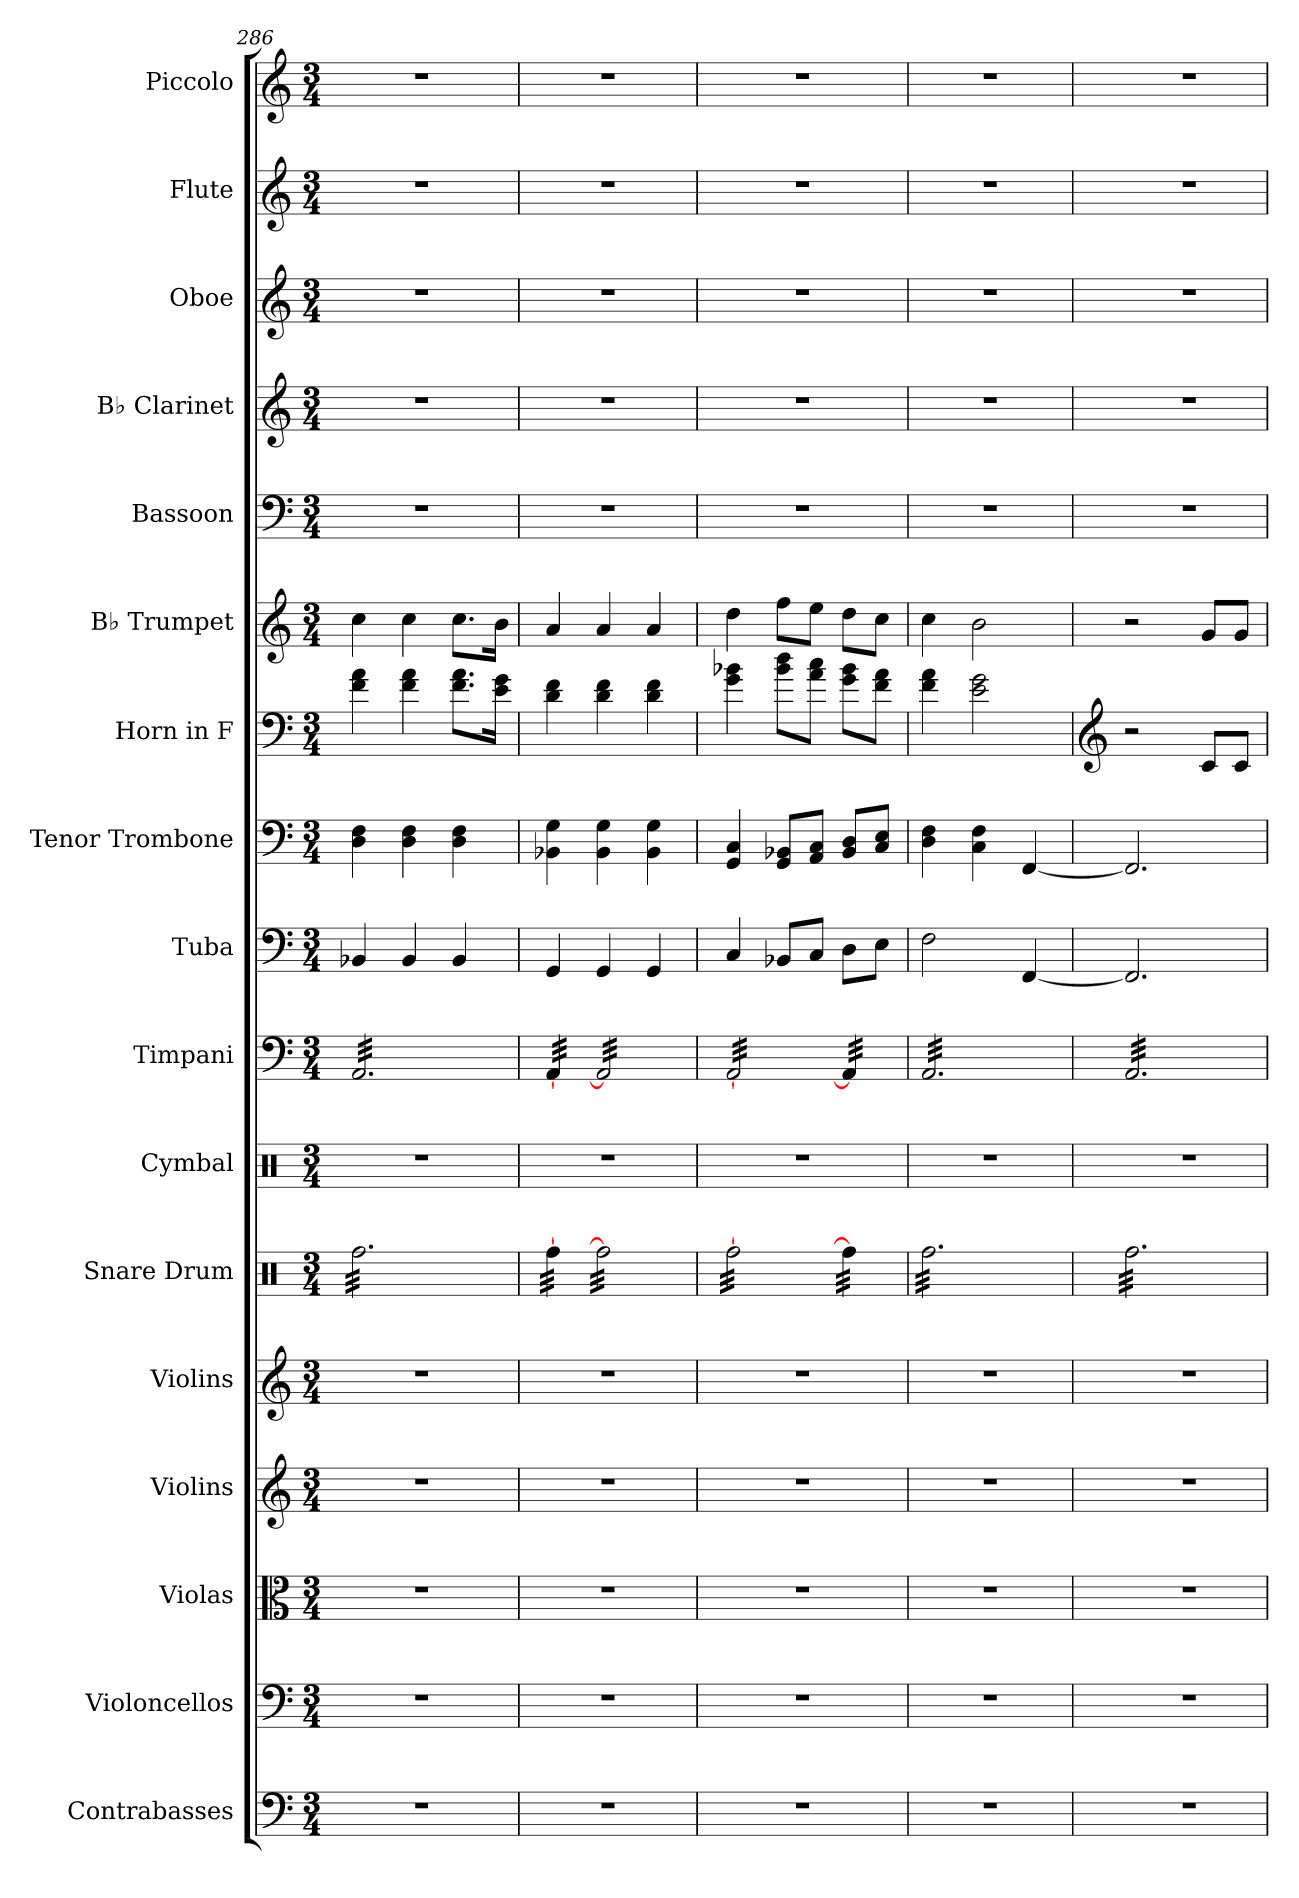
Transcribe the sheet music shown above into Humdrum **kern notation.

**kern	**kern	**kern	**kern	**kern	**kern	**kern	**kern	**kern	**kern	**kern	**kern	**kern	**kern	**kern	**kern	**kern
*part17	*part16	*part15	*part14	*part13	*part12	*part11	*part10	*part9	*part8	*part7	*part6	*part5	*part4	*part3	*part2	*part1
*staff17	*staff16	*staff15	*staff14	*staff13	*staff12	*staff11	*staff10	*staff9	*staff8	*staff7	*staff6	*staff5	*staff4	*staff3	*staff2	*staff1
*I"Contrabasses	*I"Violoncellos	*I"Violas	*I"Violins	*I"Violins	*I"Snare Drum	*I"Cymbal	*I"Timpani	*I"Tuba	*I"Tenor Trombone	*I"Horn in F	*I"B♭ Trumpet	*I"Bassoon	*I"B♭ Clarinet	*I"Oboe	*I"Flute	*I"Piccolo
*I'Cbs.	*I'Vcs.	*I'Vlas.	*I'Vlns.	*I'Vlns.	*I'S.D.	*I'Cym.	*I'Timp.	*I'Tba.	*I'T. Tbn.	*	*I'B♭ Tpt.	*I'Bsn.	*I'B♭ Cl.	*I'Ob.	*I'Fl.	*I'Picc.
*clefF4	*clefF4	*clefC3	*clefG2	*clefG2	*clefX	*clefX	*clefF4	*clefF4	*clefF4	*clefF4	*clefG2	*clefF4	*clefG2	*clefG2	*clefG2	*clefG2
*ITrd7c12	*	*	*	*	*	*	*	*	*	*ITrd4c7	*ITrd1c2	*	*ITrd1c2	*	*	*ITrd-7c-12
*k[]	*k[]	*k[]	*k[]	*k[]	*k[]	*k[]	*k[]	*k[]	*k[]	*k[b-]	*k[b-e-]	*k[]	*k[b-e-]	*k[]	*k[]	*k[]
*M3/4	*M3/4	*M3/4	*M3/4	*M3/4	*M3/4	*M3/4	*M3/4	*M3/4	*M3/4	*M3/4	*M3/4	*M3/4	*M3/4	*M3/4	*M3/4	*M3/4
=286	=286	=286	=286	=286	=286	=286	=286	=286	=286	=286	=286	=286	=286	=286	=286	=286
*	*	*	*	*	*tremolo	*	*	*	*	*	*	*	*	*	*	*
*	*	*	*	*	*	*	*tremolo	*	*	*	*	*	*	*	*	*
2.r	2.r	2.r	2.r	2.r	32Rff\LLL	2.r	32AA/LLL	4BB-X/	4D\ 4F\	4B-\ 4d\	4b-\	2.r	2.r	2.r	2.r	2.r
.	.	.	.	.	32Rff\	.	32AA/	.	.	.	.	.	.	.	.	.
.	.	.	.	.	32Rff\	.	32AA/	.	.	.	.	.	.	.	.	.
.	.	.	.	.	32Rff\	.	32AA/	.	.	.	.	.	.	.	.	.
.	.	.	.	.	32Rff\	.	32AA/	.	.	.	.	.	.	.	.	.
.	.	.	.	.	32Rff\	.	32AA/	.	.	.	.	.	.	.	.	.
.	.	.	.	.	32Rff\	.	32AA/	.	.	.	.	.	.	.	.	.
.	.	.	.	.	32Rff\	.	32AA/	.	.	.	.	.	.	.	.	.
.	.	.	.	.	32Rff\	.	32AA/	4BB-/	4D\ 4F\	4B-\ 4d\	4b-\	.	.	.	.	.
.	.	.	.	.	32Rff\	.	32AA/	.	.	.	.	.	.	.	.	.
.	.	.	.	.	32Rff\	.	32AA/	.	.	.	.	.	.	.	.	.
.	.	.	.	.	32Rff\	.	32AA/	.	.	.	.	.	.	.	.	.
.	.	.	.	.	32Rff\	.	32AA/	.	.	.	.	.	.	.	.	.
.	.	.	.	.	32Rff\	.	32AA/	.	.	.	.	.	.	.	.	.
.	.	.	.	.	32Rff\	.	32AA/	.	.	.	.	.	.	.	.	.
.	.	.	.	.	32Rff\	.	32AA/	.	.	.	.	.	.	.	.	.
.	.	.	.	.	32Rff\	.	32AA/	4BB-/	4D\ 4F\	8.B-\ 8.d\L	8.b-\L	.	.	.	.	.
.	.	.	.	.	32Rff\	.	32AA/	.	.	.	.	.	.	.	.	.
.	.	.	.	.	32Rff\	.	32AA/	.	.	.	.	.	.	.	.	.
.	.	.	.	.	32Rff\	.	32AA/	.	.	.	.	.	.	.	.	.
.	.	.	.	.	32Rff\	.	32AA/	.	.	.	.	.	.	.	.	.
.	.	.	.	.	32Rff\	.	32AA/	.	.	.	.	.	.	.	.	.
.	.	.	.	.	32Rff\	.	32AA/	.	.	16A\ 16c\Jk	16a\Jk	.	.	.	.	.
.	.	.	.	.	32Rff\JJJ	.	32AA/JJJ	.	.	.	.	.	.	.	.	.
!!LO:PB:g=z
=287	=287	=287	=287	=287	=287	=287	=287	=287	=287	=287	=287	=287	=287	=287	=287	=287
2.r	2.r	2.r	2.r	2.r	[32Rff\LLL	2.r	[32AA/LLL	4GG/	4BB-X\ 4G\	4G\ 4B-\	4g/	2.r	2.r	2.r	2.r	2.r
.	.	.	.	.	32Rff\	.	32AA/	.	.	.	.	.	.	.	.	.
.	.	.	.	.	32Rff\	.	32AA/	.	.	.	.	.	.	.	.	.
.	.	.	.	.	32Rff\	.	32AA/	.	.	.	.	.	.	.	.	.
.	.	.	.	.	32Rff\	.	32AA/	.	.	.	.	.	.	.	.	.
.	.	.	.	.	32Rff\	.	32AA/	.	.	.	.	.	.	.	.	.
.	.	.	.	.	32Rff\	.	32AA/	.	.	.	.	.	.	.	.	.
.	.	.	.	.	32Rff\JJJ	.	32AA/JJJ	.	.	.	.	.	.	.	.	.
.	.	.	.	.	32Rff\]LLL	.	32AA/]LLL	4GG/	4BB-\ 4G\	4G\ 4B-\	4g/	.	.	.	.	.
.	.	.	.	.	32Rff\	.	32AA/	.	.	.	.	.	.	.	.	.
.	.	.	.	.	32Rff\	.	32AA/	.	.	.	.	.	.	.	.	.
.	.	.	.	.	32Rff\	.	32AA/	.	.	.	.	.	.	.	.	.
.	.	.	.	.	32Rff\	.	32AA/	.	.	.	.	.	.	.	.	.
.	.	.	.	.	32Rff\	.	32AA/	.	.	.	.	.	.	.	.	.
.	.	.	.	.	32Rff\	.	32AA/	.	.	.	.	.	.	.	.	.
.	.	.	.	.	32Rff\	.	32AA/	.	.	.	.	.	.	.	.	.
.	.	.	.	.	32Rff\	.	32AA/	4GG/	4BB-\ 4G\	4G\ 4B-\	4g/	.	.	.	.	.
.	.	.	.	.	32Rff\	.	32AA/	.	.	.	.	.	.	.	.	.
.	.	.	.	.	32Rff\	.	32AA/	.	.	.	.	.	.	.	.	.
.	.	.	.	.	32Rff\	.	32AA/	.	.	.	.	.	.	.	.	.
.	.	.	.	.	32Rff\	.	32AA/	.	.	.	.	.	.	.	.	.
.	.	.	.	.	32Rff\	.	32AA/	.	.	.	.	.	.	.	.	.
.	.	.	.	.	32Rff\	.	32AA/	.	.	.	.	.	.	.	.	.
.	.	.	.	.	32Rff\JJJ	.	32AA/JJJ	.	.	.	.	.	.	.	.	.
=288	=288	=288	=288	=288	=288	=288	=288	=288	=288	=288	=288	=288	=288	=288	=288	=288
2.r	2.r	2.r	2.r	2.r	[32Rff\LLL	2.r	[32AA/LLL	4C/	4GG/ 4C/	4c\ 4e-X\	4cc\	2.r	2.r	2.r	2.r	2.r
.	.	.	.	.	32Rff\	.	32AA/	.	.	.	.	.	.	.	.	.
.	.	.	.	.	32Rff\	.	32AA/	.	.	.	.	.	.	.	.	.
.	.	.	.	.	32Rff\	.	32AA/	.	.	.	.	.	.	.	.	.
.	.	.	.	.	32Rff\	.	32AA/	.	.	.	.	.	.	.	.	.
.	.	.	.	.	32Rff\	.	32AA/	.	.	.	.	.	.	.	.	.
.	.	.	.	.	32Rff\	.	32AA/	.	.	.	.	.	.	.	.	.
.	.	.	.	.	32Rff\	.	32AA/	.	.	.	.	.	.	.	.	.
.	.	.	.	.	32Rff\	.	32AA/	8BB-X/L	8GG/ 8BB-X/L	8e-\ 8g\L	8ee-\L	.	.	.	.	.
.	.	.	.	.	32Rff\	.	32AA/	.	.	.	.	.	.	.	.	.
.	.	.	.	.	32Rff\	.	32AA/	.	.	.	.	.	.	.	.	.
.	.	.	.	.	32Rff\	.	32AA/	.	.	.	.	.	.	.	.	.
.	.	.	.	.	32Rff\	.	32AA/	8C/J	8AA/ 8C/J	8d\ 8f\J	8dd\J	.	.	.	.	.
.	.	.	.	.	32Rff\	.	32AA/	.	.	.	.	.	.	.	.	.
.	.	.	.	.	32Rff\	.	32AA/	.	.	.	.	.	.	.	.	.
.	.	.	.	.	32Rff\JJJ	.	32AA/JJJ	.	.	.	.	.	.	.	.	.
.	.	.	.	.	32Rff\]LLL	.	32AA/]LLL	8D\L	8BB-/ 8D/L	8c\ 8e-\L	8cc\L	.	.	.	.	.
.	.	.	.	.	32Rff\	.	32AA/	.	.	.	.	.	.	.	.	.
.	.	.	.	.	32Rff\	.	32AA/	.	.	.	.	.	.	.	.	.
.	.	.	.	.	32Rff\	.	32AA/	.	.	.	.	.	.	.	.	.
.	.	.	.	.	32Rff\	.	32AA/	8E\J	8C/ 8E/J	8B-\ 8d\J	8b-\J	.	.	.	.	.
.	.	.	.	.	32Rff\	.	32AA/	.	.	.	.	.	.	.	.	.
.	.	.	.	.	32Rff\	.	32AA/	.	.	.	.	.	.	.	.	.
.	.	.	.	.	32Rff\JJJ	.	32AA/JJJ	.	.	.	.	.	.	.	.	.
=289	=289	=289	=289	=289	=289	=289	=289	=289	=289	=289	=289	=289	=289	=289	=289	=289
2.r	2.r	2.r	2.r	2.r	32Rff\LLL	2.r	32AA/LLL	2F\	4D\ 4F\	4B-\ 4d\	4b-\	2.r	2.r	2.r	2.r	2.r
.	.	.	.	.	32Rff\	.	32AA/	.	.	.	.	.	.	.	.	.
.	.	.	.	.	32Rff\	.	32AA/	.	.	.	.	.	.	.	.	.
.	.	.	.	.	32Rff\	.	32AA/	.	.	.	.	.	.	.	.	.
.	.	.	.	.	32Rff\	.	32AA/	.	.	.	.	.	.	.	.	.
.	.	.	.	.	32Rff\	.	32AA/	.	.	.	.	.	.	.	.	.
.	.	.	.	.	32Rff\	.	32AA/	.	.	.	.	.	.	.	.	.
.	.	.	.	.	32Rff\	.	32AA/	.	.	.	.	.	.	.	.	.
.	.	.	.	.	32Rff\	.	32AA/	.	4C\ 4F\	2A\ 2c\	2a\	.	.	.	.	.
.	.	.	.	.	32Rff\	.	32AA/	.	.	.	.	.	.	.	.	.
.	.	.	.	.	32Rff\	.	32AA/	.	.	.	.	.	.	.	.	.
.	.	.	.	.	32Rff\	.	32AA/	.	.	.	.	.	.	.	.	.
.	.	.	.	.	32Rff\	.	32AA/	.	.	.	.	.	.	.	.	.
.	.	.	.	.	32Rff\	.	32AA/	.	.	.	.	.	.	.	.	.
.	.	.	.	.	32Rff\	.	32AA/	.	.	.	.	.	.	.	.	.
.	.	.	.	.	32Rff\	.	32AA/	.	.	.	.	.	.	.	.	.
.	.	.	.	.	32Rff\	.	32AA/	[4FF/	[4FF/	.	.	.	.	.	.	.
.	.	.	.	.	32Rff\	.	32AA/	.	.	.	.	.	.	.	.	.
.	.	.	.	.	32Rff\	.	32AA/	.	.	.	.	.	.	.	.	.
.	.	.	.	.	32Rff\	.	32AA/	.	.	.	.	.	.	.	.	.
.	.	.	.	.	32Rff\	.	32AA/	.	.	.	.	.	.	.	.	.
.	.	.	.	.	32Rff\	.	32AA/	.	.	.	.	.	.	.	.	.
.	.	.	.	.	32Rff\	.	32AA/	.	.	.	.	.	.	.	.	.
.	.	.	.	.	32Rff\JJJ	.	32AA/JJJ	.	.	.	.	.	.	.	.	.
=290	=290	=290	=290	=290	=290	=290	=290	=290	=290	=290	=290	=290	=290	=290	=290	=290
*	*	*	*	*	*	*	*	*	*	*clefG2	*	*	*	*	*	*
*	*	*	*	*	*	*	*	*	*	*	*	*	*	*	*	*MM65
2.r	2.r	2.r	2.r	2.r	32Rff\LLL	2.r	32AA/LLL	2.FF/]	2.FF/]	2r	2r	2.r	2.r	2.r	2.r	2.r
.	.	.	.	.	32Rff\	.	32AA/	.	.	.	.	.	.	.	.	.
.	.	.	.	.	32Rff\	.	32AA/	.	.	.	.	.	.	.	.	.
.	.	.	.	.	32Rff\	.	32AA/	.	.	.	.	.	.	.	.	.
.	.	.	.	.	32Rff\	.	32AA/	.	.	.	.	.	.	.	.	.
.	.	.	.	.	32Rff\	.	32AA/	.	.	.	.	.	.	.	.	.
.	.	.	.	.	32Rff\	.	32AA/	.	.	.	.	.	.	.	.	.
.	.	.	.	.	32Rff\	.	32AA/	.	.	.	.	.	.	.	.	.
.	.	.	.	.	32Rff\	.	32AA/	.	.	.	.	.	.	.	.	.
.	.	.	.	.	32Rff\	.	32AA/	.	.	.	.	.	.	.	.	.
.	.	.	.	.	32Rff\	.	32AA/	.	.	.	.	.	.	.	.	.
.	.	.	.	.	32Rff\	.	32AA/	.	.	.	.	.	.	.	.	.
.	.	.	.	.	32Rff\	.	32AA/	.	.	.	.	.	.	.	.	.
.	.	.	.	.	32Rff\	.	32AA/	.	.	.	.	.	.	.	.	.
.	.	.	.	.	32Rff\	.	32AA/	.	.	.	.	.	.	.	.	.
.	.	.	.	.	32Rff\	.	32AA/	.	.	.	.	.	.	.	.	.
.	.	.	.	.	32Rff\	.	32AA/	.	.	8F/L	8f/L	.	.	.	.	.
.	.	.	.	.	32Rff\	.	32AA/	.	.	.	.	.	.	.	.	.
.	.	.	.	.	32Rff\	.	32AA/	.	.	.	.	.	.	.	.	.
.	.	.	.	.	32Rff\	.	32AA/	.	.	.	.	.	.	.	.	.
.	.	.	.	.	32Rff\	.	32AA/	.	.	8F/J	8f/J	.	.	.	.	.
.	.	.	.	.	32Rff\	.	32AA/	.	.	.	.	.	.	.	.	.
.	.	.	.	.	32Rff\	.	32AA/	.	.	.	.	.	.	.	.	.
.	.	.	.	.	32Rff\JJJ	.	32AA/JJJ	.	.	.	.	.	.	.	.	.
*	*	*	*	*	*	*	*Xtremolo	*	*	*	*	*	*	*	*	*
*	*	*	*	*	*Xtremolo	*	*	*	*	*	*	*	*	*	*	*
=	=	=	=	=	=	=	=	=	=	=	=	=	=	=	=	=
*-	*-	*-	*-	*-	*-	*-	*-	*-	*-	*-	*-	*-	*-	*-	*-	*-
